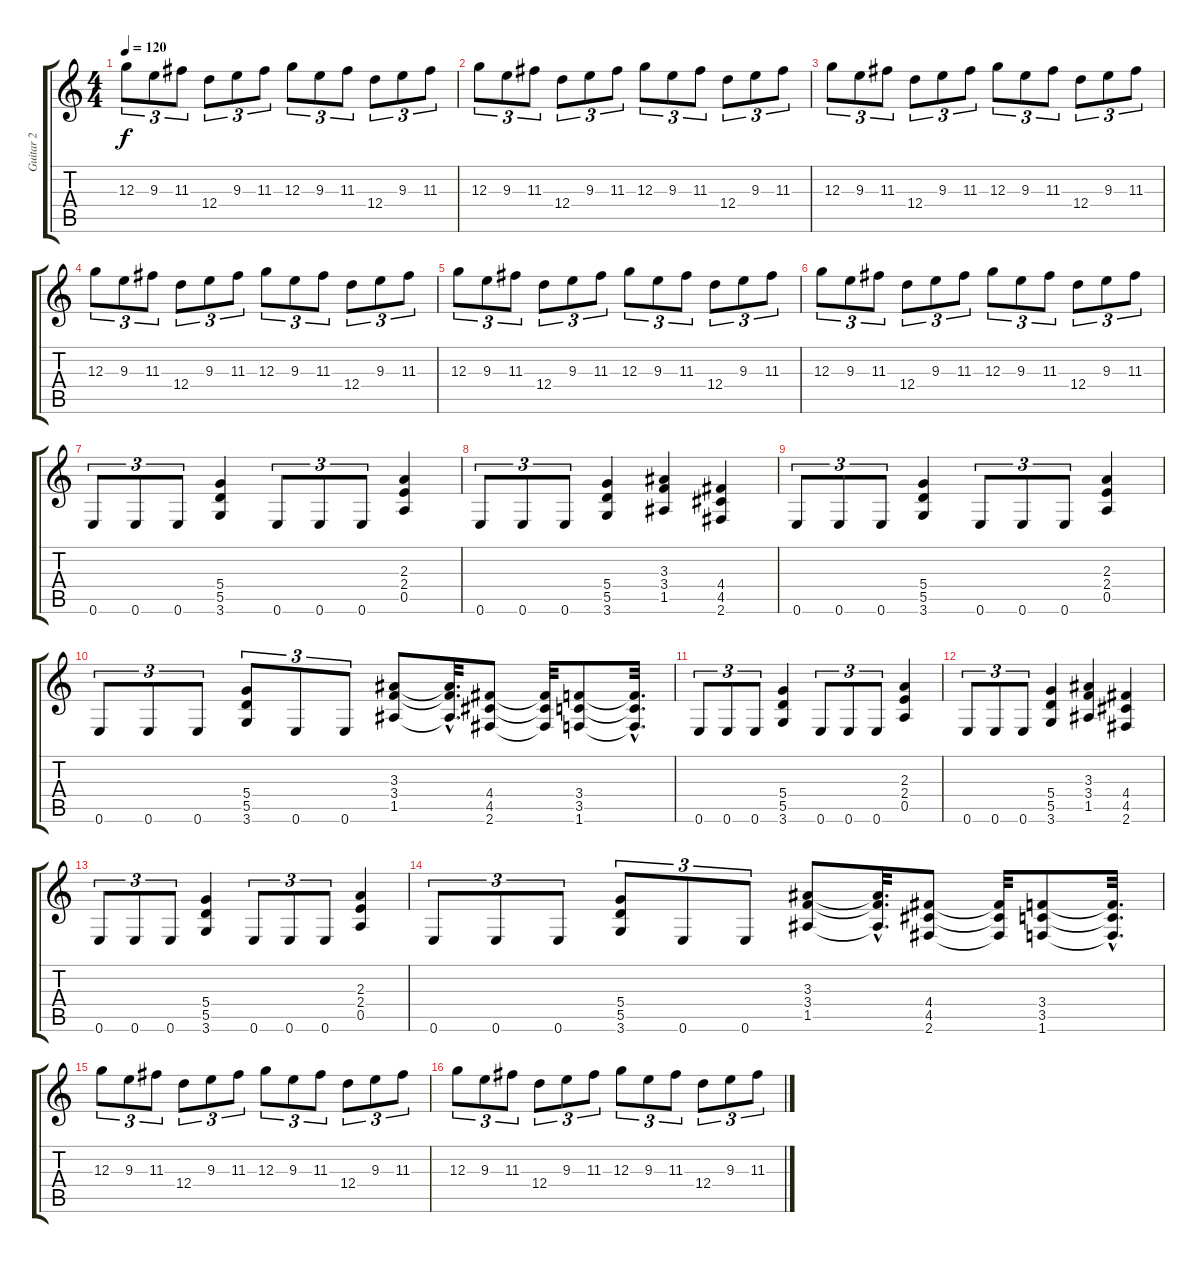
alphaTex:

\track ("Guitar 2" "Guitar 2") {instrument electricguitarclean}
\staff {score tabs}
\tuning (E4 B3 G3 D3 A2 E2) {hide}
\ts (4 4)
\tempo 120
\clef g2
\ks c
12.3.8{tu (3 2) dy f} 9.3.8{tu (3 2)} 11.3.8{tu (3 2)} 12.4.8{tu (3 2)} 9.3.8{tu (3 2)} 11.3.8{tu (3 2)} 12.3.8{tu (3 2)} 9.3.8{tu (3 2)} 11.3.8{tu (3 2)} 12.4.8{tu (3 2)} 9.3.8{tu (3 2)} 11.3.8{tu (3 2)} |
12.3.8{tu (3 2)} 9.3.8{tu (3 2)} 11.3.8{tu (3 2)} 12.4.8{tu (3 2)} 9.3.8{tu (3 2)} 11.3.8{tu (3 2)} 12.3.8{tu (3 2)} 9.3.8{tu (3 2)} 11.3.8{tu (3 2)} 12.4.8{tu (3 2)} 9.3.8{tu (3 2)} 11.3.8{tu (3 2)} |
12.3.8{tu (3 2)} 9.3.8{tu (3 2)} 11.3.8{tu (3 2)} 12.4.8{tu (3 2)} 9.3.8{tu (3 2)} 11.3.8{tu (3 2)} 12.3.8{tu (3 2)} 9.3.8{tu (3 2)} 11.3.8{tu (3 2)} 12.4.8{tu (3 2)} 9.3.8{tu (3 2)} 11.3.8{tu (3 2)} |
12.3.8{tu (3 2)} 9.3.8{tu (3 2)} 11.3.8{tu (3 2)} 12.4.8{tu (3 2)} 9.3.8{tu (3 2)} 11.3.8{tu (3 2)} 12.3.8{tu (3 2)} 9.3.8{tu (3 2)} 11.3.8{tu (3 2)} 12.4.8{tu (3 2)} 9.3.8{tu (3 2)} 11.3.8{tu (3 2)} |
12.3.8{tu (3 2)} 9.3.8{tu (3 2)} 11.3.8{tu (3 2)} 12.4.8{tu (3 2)} 9.3.8{tu (3 2)} 11.3.8{tu (3 2)} 12.3.8{tu (3 2)} 9.3.8{tu (3 2)} 11.3.8{tu (3 2)} 12.4.8{tu (3 2)} 9.3.8{tu (3 2)} 11.3.8{tu (3 2)} |
12.3.8{tu (3 2)} 9.3.8{tu (3 2)} 11.3.8{tu (3 2)} 12.4.8{tu (3 2)} 9.3.8{tu (3 2)} 11.3.8{tu (3 2)} 12.3.8{tu (3 2)} 9.3.8{tu (3 2)} 11.3.8{tu (3 2)} 12.4.8{tu (3 2)} 9.3.8{tu (3 2)} 11.3.8{tu (3 2)} |
0.6.8{tu (3 2)} 0.6.8{tu (3 2)} 0.6.8{tu (3 2)} (5.4 5.5 3.6).4 0.6.8{tu (3 2)} 0.6.8{tu (3 2)} 0.6.8{tu (3 2)} (2.3 2.4 0.5).4 |
0.6.8{tu (3 2)} 0.6.8{tu (3 2)} 0.6.8{tu (3 2)} (5.4 5.5 3.6).4 (3.3 3.4 1.5).4 (4.4 4.5 2.6).4 |
0.6.8{tu (3 2)} 0.6.8{tu (3 2)} 0.6.8{tu (3 2)} (5.4 5.5 3.6).4 0.6.8{tu (3 2)} 0.6.8{tu (3 2)} 0.6.8{tu (3 2)} (2.3 2.4 0.5).4 |
0.6.8{tu (3 2)} 0.6.8{tu (3 2)} 0.6.8{tu (3 2)} (5.4 5.5 3.6).8{tu (3 2)} 0.6.8{tu (3 2)} 0.6.8{tu (3 2)} (3.3 3.4 1.5).8 (3.3{hac t} 3.4{hac t} 1.5{hac t}).32{d} (4.4 4.5 2.6).8 (4.4{t} 4.5{t} 2.6{t}).32 (3.4 3.5 1.6).8 (3.4{hac t} 3.5{hac t} 1.6{hac t}).32{d} |
0.6.8{tu (3 2)} 0.6.8{tu (3 2)} 0.6.8{tu (3 2)} (5.4 5.5 3.6).4 0.6.8{tu (3 2)} 0.6.8{tu (3 2)} 0.6.8{tu (3 2)} (2.3 2.4 0.5).4 |
0.6.8{tu (3 2)} 0.6.8{tu (3 2)} 0.6.8{tu (3 2)} (5.4 5.5 3.6).4 (3.3 3.4 1.5).4 (4.4 4.5 2.6).4 |
0.6.8{tu (3 2)} 0.6.8{tu (3 2)} 0.6.8{tu (3 2)} (5.4 5.5 3.6).4 0.6.8{tu (3 2)} 0.6.8{tu (3 2)} 0.6.8{tu (3 2)} (2.3 2.4 0.5).4 |
0.6.8{tu (3 2)} 0.6.8{tu (3 2)} 0.6.8{tu (3 2)} (5.4 5.5 3.6).8{tu (3 2)} 0.6.8{tu (3 2)} 0.6.8{tu (3 2)} (3.3 3.4 1.5).8 (3.3{hac t} 3.4{hac t} 1.5{hac t}).32{d} (4.4 4.5 2.6).8 (4.4{t} 4.5{t} 2.6{t}).32 (3.4 3.5 1.6).8 (3.4{hac t} 3.5{hac t} 1.6{hac t}).32{d} |
12.3.8{tu (3 2)} 9.3.8{tu (3 2)} 11.3.8{tu (3 2)} 12.4.8{tu (3 2)} 9.3.8{tu (3 2)} 11.3.8{tu (3 2)} 12.3.8{tu (3 2)} 9.3.8{tu (3 2)} 11.3.8{tu (3 2)} 12.4.8{tu (3 2)} 9.3.8{tu (3 2)} 11.3.8{tu (3 2)} |
12.3.8{tu (3 2)} 9.3.8{tu (3 2)} 11.3.8{tu (3 2)} 12.4.8{tu (3 2)} 9.3.8{tu (3 2)} 11.3.8{tu (3 2)} 12.3.8{tu (3 2)} 9.3.8{tu (3 2)} 11.3.8{tu (3 2)} 12.4.8{tu (3 2)} 9.3.8{tu (3 2)} 11.3.8{tu (3 2)}
